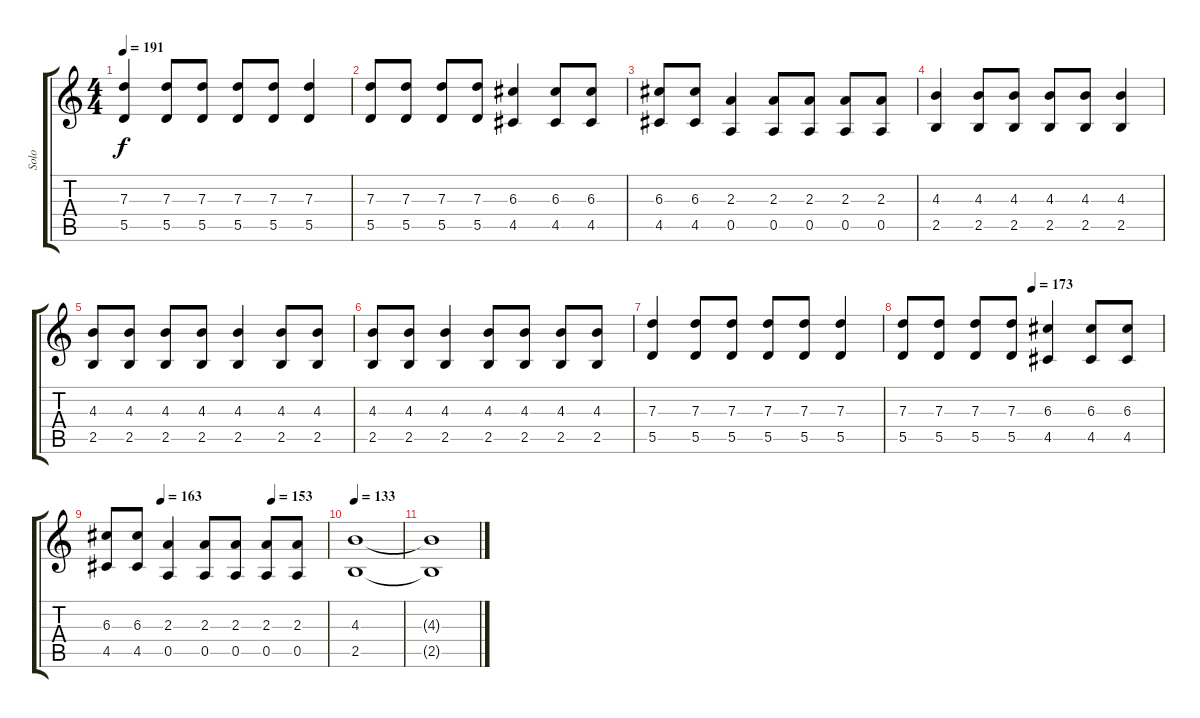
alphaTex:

\track ("Solo" "Solo") {instrument distortionguitar}
\staff {score tabs}
\tuning (E4 B3 G3 D3 A2 D2) {hide}
\ts (4 4)
\tempo 191
\clef g2
\ks c
(7.3 5.5).4{dy f} (7.3 5.5).8 (7.3 5.5).8 (7.3 5.5).8 (7.3 5.5).8 (7.3 5.5).4 |
(7.3 5.5).8 (7.3 5.5).8 (7.3 5.5).8 (7.3 5.5).8 (6.3 4.5).4 (6.3 4.5).8 (6.3 4.5).8 |
(6.3 4.5).8 (6.3 4.5).8 (2.3 0.5).4 (2.3 0.5).8 (2.3 0.5).8 (2.3 0.5).8 (2.3 0.5).8 |
(4.3 2.5).4 (4.3 2.5).8 (4.3 2.5).8 (4.3 2.5).8 (4.3 2.5).8 (4.3 2.5).4 |
(4.3 2.5).8 (4.3 2.5).8 (4.3 2.5).8 (4.3 2.5).8 (4.3 2.5).4 (4.3 2.5).8 (4.3 2.5).8 |
(4.3 2.5).8 (4.3 2.5).8 (4.3 2.5).4 (4.3 2.5).8 (4.3 2.5).8 (4.3 2.5).8 (4.3 2.5).8 |
(7.3 5.5).4 (7.3 5.5).8 (7.3 5.5).8 (7.3 5.5).8 (7.3 5.5).8 (7.3 5.5).4 |
\tempo (173 0.5)
(7.3 5.5).8 (7.3 5.5).8 (7.3 5.5).8 (7.3 5.5).8 (6.3 4.5).4 (6.3 4.5).8 (6.3 4.5).8 |
\tempo (163 0.25)
\tempo (153 0.75)
(6.3 4.5).8 (6.3 4.5).8 (2.3 0.5).4 (2.3 0.5).8 (2.3 0.5).8 (2.3 0.5).8 (2.3 0.5).8 |
\tempo 133
(4.3 2.5).1 |
(4.3{t} 2.5{t}).1
